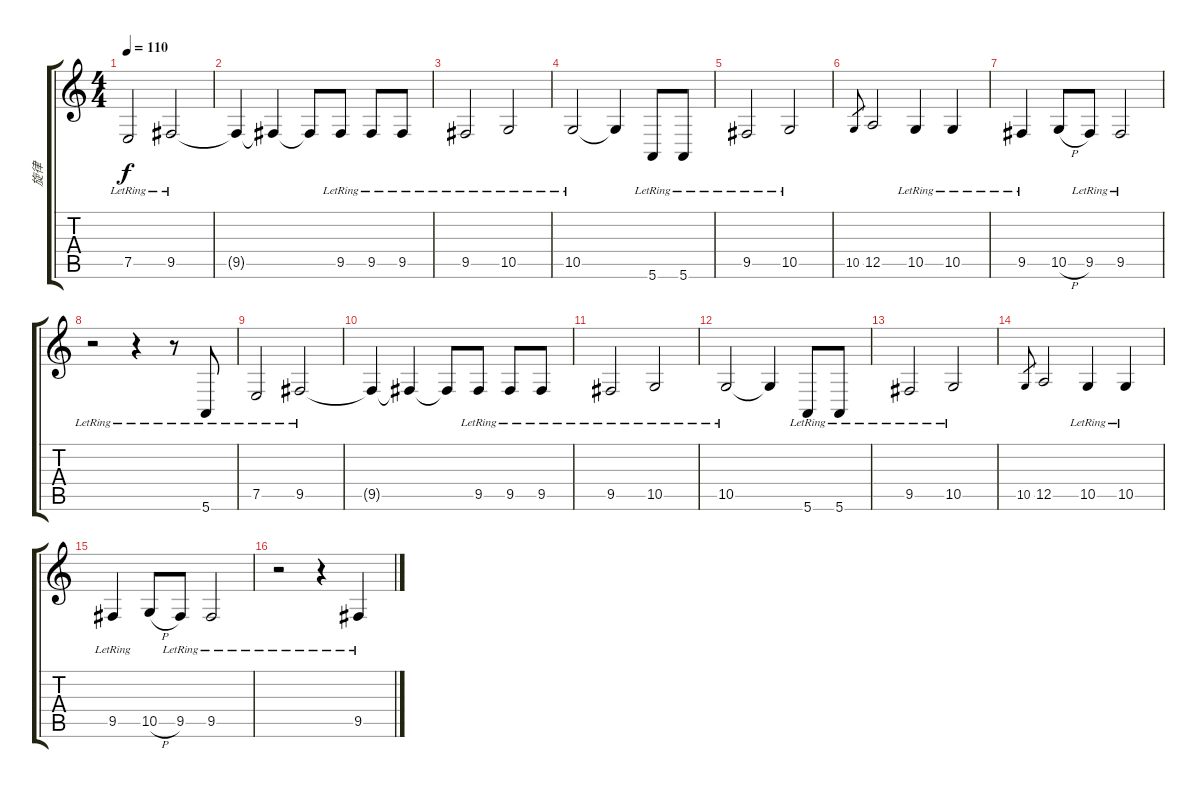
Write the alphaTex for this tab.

\track ("旋律" "旋律") {instrument churchorgan}
\staff {score tabs}
\tuning (E4 B3 G3 D3 A2 E2) {hide}
\ts (4 4)
\tempo 110
\clef g2
\ks c
7.5{lr}.2{dy f} 9.5{lr}.2 |
9.5{t}.4 9.5{t}.4 9.5{t}.8 9.5{lr}.8 9.5{lr}.8 9.5{lr}.8 |
9.5{lr}.2 10.5{lr}.2 |
10.5{lr}.2 10.5{t}.4 5.6{lr}.8 5.6{lr}.8 |
9.5{lr}.2 10.5{lr}.2 |
10.5.8{gr} 12.5.2 10.5{lr}.4 10.5{lr}.4 |
9.5{lr}.4 10.5{h}.8 9.5{lr}.8 9.5{lr}.2 |
r.2 r.4 r.8 5.6{lr}.8 |
7.5{lr}.2 9.5{lr}.2 |
9.5{t}.4 9.5{t}.4 9.5{t}.8 9.5{lr}.8 9.5{lr}.8 9.5{lr}.8 |
9.5{lr}.2 10.5{lr}.2 |
10.5{lr}.2 10.5{t}.4 5.6{lr}.8 5.6{lr}.8 |
9.5{lr}.2 10.5{lr}.2 |
10.5.8{gr} 12.5.2 10.5{lr}.4 10.5{lr}.4 |
9.5{lr}.4 10.5{h}.8 9.5{lr}.8 9.5{lr}.2 |
r.2 r.4 9.5{lr}.4
